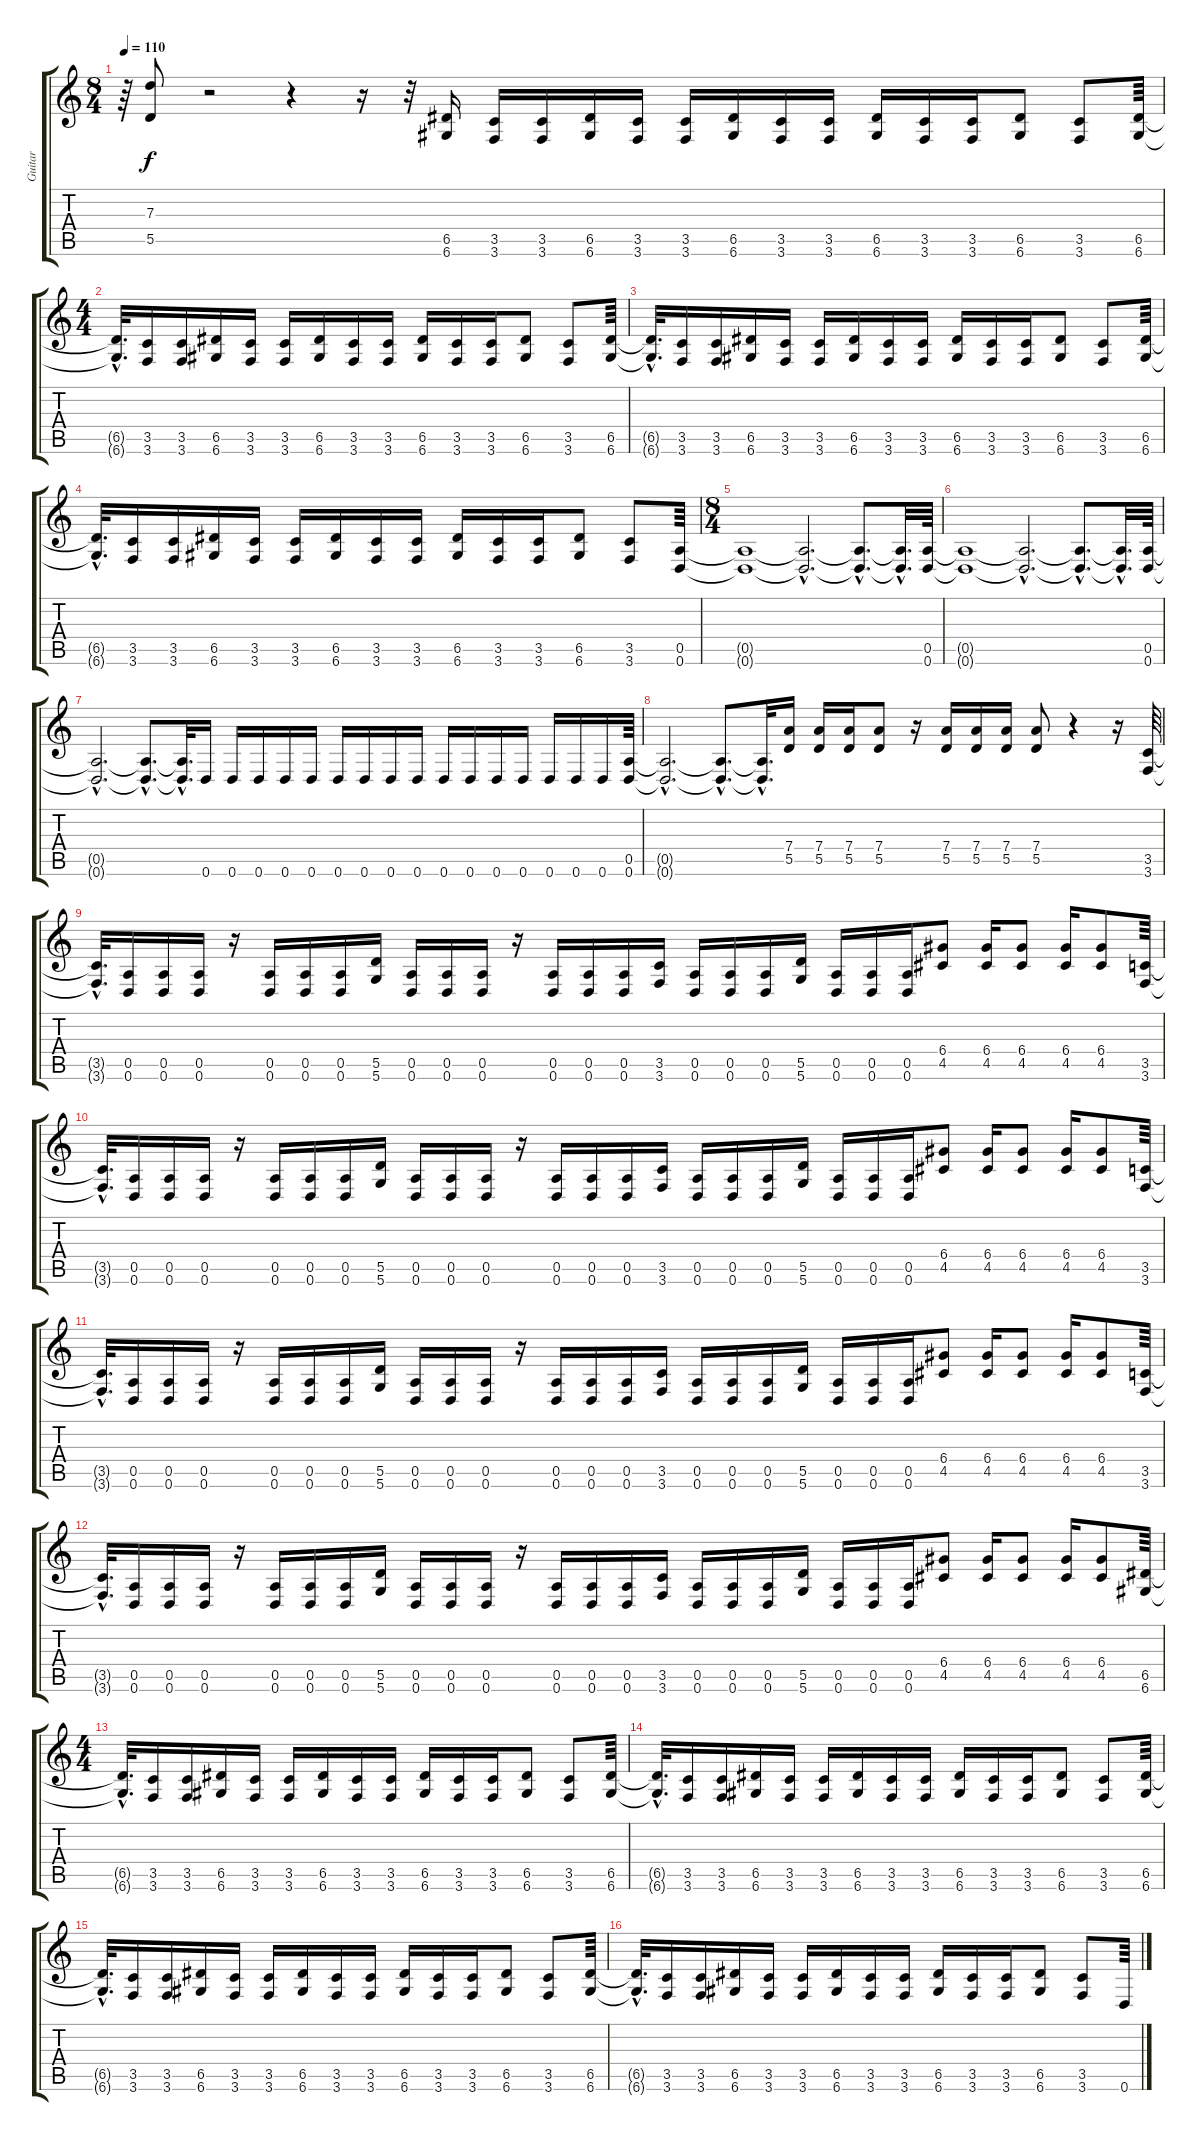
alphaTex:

\track ("Guitar" "Guitar") {instrument distortionguitar}
\staff {score tabs}
\tuning (E4 B3 G3 D3 A2 D2) {hide}
\ts (8 4)
\tempo 110
\clef g2
\ks c
r.64{dy f} (7.3 5.5).8 r.2 r.4 r.16 r.32 (6.5 6.6).16 (3.5 3.6).16 (3.5 3.6).16 (6.5 6.6).16 (3.5 3.6).16 (3.5 3.6).16 (6.5 6.6).16 (3.5 3.6).16 (3.5 3.6).16 (6.5 6.6).16 (3.5 3.6).16 (3.5 3.6).16 (6.5 6.6).8 (3.5 3.6).8 (6.5 6.6).64 |
\ts (4 4)
(6.5{hac t} 6.6{hac t}).32{d} (3.5 3.6).16 (3.5 3.6).16 (6.5 6.6).16 (3.5 3.6).16 (3.5 3.6).16 (6.5 6.6).16 (3.5 3.6).16 (3.5 3.6).16 (6.5 6.6).16 (3.5 3.6).16 (3.5 3.6).16 (6.5 6.6).8 (3.5 3.6).8 (6.5 6.6).64 |
(6.5{hac t} 6.6{hac t}).32{d} (3.5 3.6).16 (3.5 3.6).16 (6.5 6.6).16 (3.5 3.6).16 (3.5 3.6).16 (6.5 6.6).16 (3.5 3.6).16 (3.5 3.6).16 (6.5 6.6).16 (3.5 3.6).16 (3.5 3.6).16 (6.5 6.6).8 (3.5 3.6).8 (6.5 6.6).64 |
(6.5{hac t} 6.6{hac t}).32{d} (3.5 3.6).16 (3.5 3.6).16 (6.5 6.6).16 (3.5 3.6).16 (3.5 3.6).16 (6.5 6.6).16 (3.5 3.6).16 (3.5 3.6).16 (6.5 6.6).16 (3.5 3.6).16 (3.5 3.6).16 (6.5 6.6).8 (3.5 3.6).8 (0.5 0.6).64 |
\ts (8 4)
(0.5{t} 0.6{t}).1 (0.5{hac t} 0.6{hac t}).2{d} (0.5{hac t} 0.6{hac t}).8{d} (0.5{hac t} 0.6{hac t}).32{d} (0.5 0.6).64 |
(0.5{t} 0.6{t}).1 (0.5{hac t} 0.6{hac t}).2{d} (0.5{hac t} 0.6{hac t}).8{d} (0.5{hac t} 0.6{hac t}).32{d} (0.5 0.6).64 |
(0.5{hac t} 0.6{hac t}).2{d} (0.5{hac t} 0.6{hac t}).8{d} (0.5{hac t} 0.6{hac t}).32{d} 0.6.16 0.6.16 0.6.16 0.6.16 0.6.16 0.6.16 0.6.16 0.6.16 0.6.16 0.6.16 0.6.16 0.6.16 0.6.16 0.6.16 0.6.16 0.6.16 (0.5 0.6).64 |
(0.5{hac t} 0.6{hac t}).2{d} (0.5{hac t} 0.6{hac t}).8{d} (0.5{hac t} 0.6{hac t}).32{d} (7.4 5.5).16 (7.4 5.5).16 (7.4 5.5).16 (7.4 5.5).8 r.16 (7.4 5.5).16 (7.4 5.5).16 (7.4 5.5).16 (7.4 5.5).8 r.4 r.16 (3.5 3.6).64 |
(3.5{hac t} 3.6{hac t}).32{d} (0.5 0.6).16 (0.5 0.6).16 (0.5 0.6).16 r.16 (0.5 0.6).16 (0.5 0.6).16 (0.5 0.6).16 (5.5 5.6).16 (0.5 0.6).16 (0.5 0.6).16 (0.5 0.6).16 r.16 (0.5 0.6).16 (0.5 0.6).16 (0.5 0.6).16 (3.5 3.6).16 (0.5 0.6).16 (0.5 0.6).16 (0.5 0.6).16 (5.5 5.6).16 (0.5 0.6).16 (0.5 0.6).16 (0.5 0.6).16 (6.4 4.5).8 (6.4 4.5).16 (6.4 4.5).8 (6.4 4.5).16 (6.4 4.5).8 (3.5 3.6).64 |
(3.5{hac t} 3.6{hac t}).32{d} (0.5 0.6).16 (0.5 0.6).16 (0.5 0.6).16 r.16 (0.5 0.6).16 (0.5 0.6).16 (0.5 0.6).16 (5.5 5.6).16 (0.5 0.6).16 (0.5 0.6).16 (0.5 0.6).16 r.16 (0.5 0.6).16 (0.5 0.6).16 (0.5 0.6).16 (3.5 3.6).16 (0.5 0.6).16 (0.5 0.6).16 (0.5 0.6).16 (5.5 5.6).16 (0.5 0.6).16 (0.5 0.6).16 (0.5 0.6).16 (6.4 4.5).8 (6.4 4.5).16 (6.4 4.5).8 (6.4 4.5).16 (6.4 4.5).8 (3.5 3.6).64 |
(3.5{hac t} 3.6{hac t}).32{d} (0.5 0.6).16 (0.5 0.6).16 (0.5 0.6).16 r.16 (0.5 0.6).16 (0.5 0.6).16 (0.5 0.6).16 (5.5 5.6).16 (0.5 0.6).16 (0.5 0.6).16 (0.5 0.6).16 r.16 (0.5 0.6).16 (0.5 0.6).16 (0.5 0.6).16 (3.5 3.6).16 (0.5 0.6).16 (0.5 0.6).16 (0.5 0.6).16 (5.5 5.6).16 (0.5 0.6).16 (0.5 0.6).16 (0.5 0.6).16 (6.4 4.5).8 (6.4 4.5).16 (6.4 4.5).8 (6.4 4.5).16 (6.4 4.5).8 (3.5 3.6).64 |
(3.5{hac t} 3.6{hac t}).32{d} (0.5 0.6).16 (0.5 0.6).16 (0.5 0.6).16 r.16 (0.5 0.6).16 (0.5 0.6).16 (0.5 0.6).16 (5.5 5.6).16 (0.5 0.6).16 (0.5 0.6).16 (0.5 0.6).16 r.16 (0.5 0.6).16 (0.5 0.6).16 (0.5 0.6).16 (3.5 3.6).16 (0.5 0.6).16 (0.5 0.6).16 (0.5 0.6).16 (5.5 5.6).16 (0.5 0.6).16 (0.5 0.6).16 (0.5 0.6).16 (6.4 4.5).8 (6.4 4.5).16 (6.4 4.5).8 (6.4 4.5).16 (6.4 4.5).8 (6.5 6.6).64 |
\ts (4 4)
(6.5{hac t} 6.6{hac t}).32{d} (3.5 3.6).16 (3.5 3.6).16 (6.5 6.6).16 (3.5 3.6).16 (3.5 3.6).16 (6.5 6.6).16 (3.5 3.6).16 (3.5 3.6).16 (6.5 6.6).16 (3.5 3.6).16 (3.5 3.6).16 (6.5 6.6).8 (3.5 3.6).8 (6.5 6.6).64 |
(6.5{hac t} 6.6{hac t}).32{d} (3.5 3.6).16 (3.5 3.6).16 (6.5 6.6).16 (3.5 3.6).16 (3.5 3.6).16 (6.5 6.6).16 (3.5 3.6).16 (3.5 3.6).16 (6.5 6.6).16 (3.5 3.6).16 (3.5 3.6).16 (6.5 6.6).8 (3.5 3.6).8 (6.5 6.6).64 |
(6.5{hac t} 6.6{hac t}).32{d} (3.5 3.6).16 (3.5 3.6).16 (6.5 6.6).16 (3.5 3.6).16 (3.5 3.6).16 (6.5 6.6).16 (3.5 3.6).16 (3.5 3.6).16 (6.5 6.6).16 (3.5 3.6).16 (3.5 3.6).16 (6.5 6.6).8 (3.5 3.6).8 (6.5 6.6).64 |
(6.5{hac t} 6.6{hac t}).32{d} (3.5 3.6).16 (3.5 3.6).16 (6.5 6.6).16 (3.5 3.6).16 (3.5 3.6).16 (6.5 6.6).16 (3.5 3.6).16 (3.5 3.6).16 (6.5 6.6).16 (3.5 3.6).16 (3.5 3.6).16 (6.5 6.6).8 (3.5 3.6).8 0.6.64
